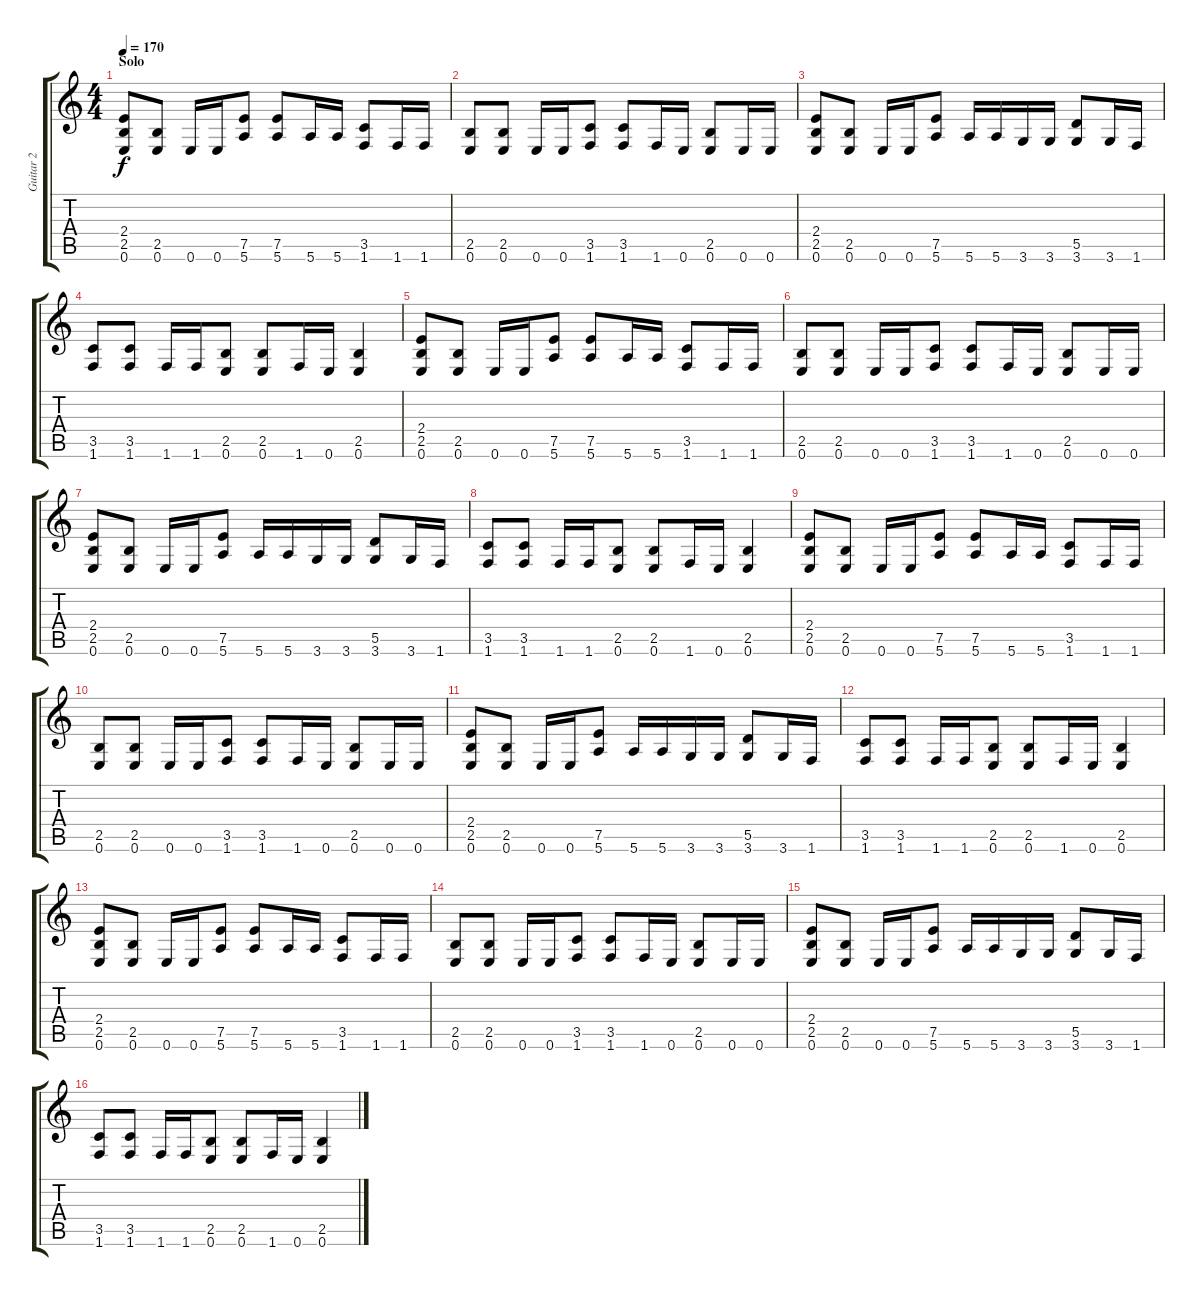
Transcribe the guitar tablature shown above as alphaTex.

\track ("Guitar 2" "Guitar 2") {instrument distortionguitar}
\staff {score tabs}
\tuning (E4 B3 G3 D3 A2 E2) {hide}
\ts (4 4)
\section ("" "Solo")
\tempo 170
\clef g2
\ks c
(2.4 2.5 0.6).8{dy f volume 16 balance 8} (2.5 0.6).8{volume 16 balance 8} 0.6.16{volume 16 balance 8} 0.6.16{volume 16 balance 8} (7.5 5.6).8{volume 16 balance 8} (7.5 5.6).8{volume 16 balance 8} 5.6.16{volume 16 balance 8} 5.6.16{volume 16 balance 8} (3.5 1.6).8{volume 16 balance 8} 1.6.16{volume 16 balance 8} 1.6.16{volume 16 balance 8} |
(2.5 0.6).8{volume 16 balance 8} (2.5 0.6).8{volume 16 balance 8} 0.6.16{volume 16 balance 8} 0.6.16{volume 16 balance 8} (3.5 1.6).8{volume 16 balance 8} (3.5 1.6).8{volume 16 balance 8} 1.6.16{volume 16 balance 8} 0.6.16{volume 16 balance 8} (2.5 0.6).8{volume 16 balance 8} 0.6.16{volume 16 balance 8} 0.6.16{volume 16 balance 8} |
(2.4 2.5 0.6).8{volume 16 balance 8} (2.5 0.6).8{volume 16 balance 8} 0.6.16{volume 16 balance 8} 0.6.16{volume 16 balance 8} (7.5 5.6).8{volume 16 balance 8} 5.6.16{volume 16 balance 8} 5.6.16{volume 16 balance 8} 3.6.16{volume 16 balance 8} 3.6.16{volume 16 balance 8} (5.5 3.6).8{volume 16 balance 8} 3.6.16{volume 16 balance 8} 1.6.16{volume 16 balance 8} |
(3.5 1.6).8{volume 16 balance 8} (3.5 1.6).8{volume 16 balance 8} 1.6.16{volume 16 balance 8} 1.6.16{volume 16 balance 8} (2.5 0.6).8{volume 16 balance 8} (2.5 0.6).8{volume 16 balance 8} 1.6.16{volume 16 balance 8} 0.6.16{volume 16 balance 8} (2.5 0.6).4{volume 16 balance 8} |
(2.4 2.5 0.6).8{volume 16 balance 8} (2.5 0.6).8{volume 16 balance 8} 0.6.16{volume 16 balance 8} 0.6.16{volume 16 balance 8} (7.5 5.6).8{volume 16 balance 8} (7.5 5.6).8{volume 16 balance 8} 5.6.16{volume 16 balance 8} 5.6.16{volume 16 balance 8} (3.5 1.6).8{volume 16 balance 8} 1.6.16{volume 16 balance 8} 1.6.16{volume 16 balance 8} |
(2.5 0.6).8{volume 16 balance 8} (2.5 0.6).8{volume 16 balance 8} 0.6.16{volume 16 balance 8} 0.6.16{volume 16 balance 8} (3.5 1.6).8{volume 16 balance 8} (3.5 1.6).8{volume 16 balance 8} 1.6.16{volume 16 balance 8} 0.6.16{volume 16 balance 8} (2.5 0.6).8{volume 16 balance 8} 0.6.16{volume 16 balance 8} 0.6.16{volume 16 balance 8} |
(2.4 2.5 0.6).8{volume 16 balance 8} (2.5 0.6).8{volume 16 balance 8} 0.6.16{volume 16 balance 8} 0.6.16{volume 16 balance 8} (7.5 5.6).8{volume 16 balance 8} 5.6.16{volume 16 balance 8} 5.6.16{volume 16 balance 8} 3.6.16{volume 16 balance 8} 3.6.16{volume 16 balance 8} (5.5 3.6).8{volume 16 balance 8} 3.6.16{volume 16 balance 8} 1.6.16{volume 16 balance 8} |
(3.5 1.6).8{volume 16 balance 8} (3.5 1.6).8{volume 16 balance 8} 1.6.16{volume 16 balance 8} 1.6.16{volume 16 balance 8} (2.5 0.6).8{volume 16 balance 8} (2.5 0.6).8{volume 16 balance 8} 1.6.16{volume 16 balance 8} 0.6.16{volume 16 balance 8} (2.5 0.6).4{volume 16 balance 8} |
(2.4 2.5 0.6).8{volume 16 balance 8} (2.5 0.6).8{volume 16 balance 8} 0.6.16{volume 16 balance 8} 0.6.16{volume 16 balance 8} (7.5 5.6).8{volume 16 balance 8} (7.5 5.6).8{volume 16 balance 8} 5.6.16{volume 16 balance 8} 5.6.16{volume 16 balance 8} (3.5 1.6).8{volume 16 balance 8} 1.6.16{volume 16 balance 8} 1.6.16{volume 16 balance 8} |
(2.5 0.6).8{volume 16 balance 8} (2.5 0.6).8{volume 16 balance 8} 0.6.16{volume 16 balance 8} 0.6.16{volume 16 balance 8} (3.5 1.6).8{volume 16 balance 8} (3.5 1.6).8{volume 16 balance 8} 1.6.16{volume 16 balance 8} 0.6.16{volume 16 balance 8} (2.5 0.6).8{volume 16 balance 8} 0.6.16{volume 16 balance 8} 0.6.16{volume 16 balance 8} |
(2.4 2.5 0.6).8{volume 16 balance 8} (2.5 0.6).8{volume 16 balance 8} 0.6.16{volume 16 balance 8} 0.6.16{volume 16 balance 8} (7.5 5.6).8{volume 16 balance 8} 5.6.16{volume 16 balance 8} 5.6.16{volume 16 balance 8} 3.6.16{volume 16 balance 8} 3.6.16{volume 16 balance 8} (5.5 3.6).8{volume 16 balance 8} 3.6.16{volume 16 balance 8} 1.6.16{volume 16 balance 8} |
(3.5 1.6).8{volume 16 balance 8} (3.5 1.6).8{volume 16 balance 8} 1.6.16{volume 16 balance 8} 1.6.16{volume 16 balance 8} (2.5 0.6).8{volume 16 balance 8} (2.5 0.6).8{volume 16 balance 8} 1.6.16{volume 16 balance 8} 0.6.16{volume 16 balance 8} (2.5 0.6).4{volume 16 balance 8} |
(2.4 2.5 0.6).8{volume 16 balance 8} (2.5 0.6).8{volume 16 balance 8} 0.6.16{volume 16 balance 8} 0.6.16{volume 16 balance 8} (7.5 5.6).8{volume 16 balance 8} (7.5 5.6).8{volume 16 balance 8} 5.6.16{volume 16 balance 8} 5.6.16{volume 16 balance 8} (3.5 1.6).8{volume 16 balance 8} 1.6.16{volume 16 balance 8} 1.6.16{volume 16 balance 8} |
(2.5 0.6).8{volume 16 balance 8} (2.5 0.6).8{volume 16 balance 8} 0.6.16{volume 16 balance 8} 0.6.16{volume 16 balance 8} (3.5 1.6).8{volume 16 balance 8} (3.5 1.6).8{volume 16 balance 8} 1.6.16{volume 16 balance 8} 0.6.16{volume 16 balance 8} (2.5 0.6).8{volume 16 balance 8} 0.6.16{volume 16 balance 8} 0.6.16{volume 16 balance 8} |
(2.4 2.5 0.6).8{volume 16 balance 8} (2.5 0.6).8{volume 16 balance 8} 0.6.16{volume 16 balance 8} 0.6.16{volume 16 balance 8} (7.5 5.6).8{volume 16 balance 8} 5.6.16{volume 16 balance 8} 5.6.16{volume 16 balance 8} 3.6.16{volume 16 balance 8} 3.6.16{volume 16 balance 8} (5.5 3.6).8{volume 16 balance 8} 3.6.16{volume 16 balance 8} 1.6.16{volume 16 balance 8} |
(3.5 1.6).8{volume 16 balance 8} (3.5 1.6).8{volume 16 balance 8} 1.6.16{volume 16 balance 8} 1.6.16{volume 16 balance 8} (2.5 0.6).8{volume 16 balance 8} (2.5 0.6).8{volume 16 balance 8} 1.6.16{volume 16 balance 8} 0.6.16{volume 16 balance 8} (2.5 0.6).4{volume 16 balance 8}
